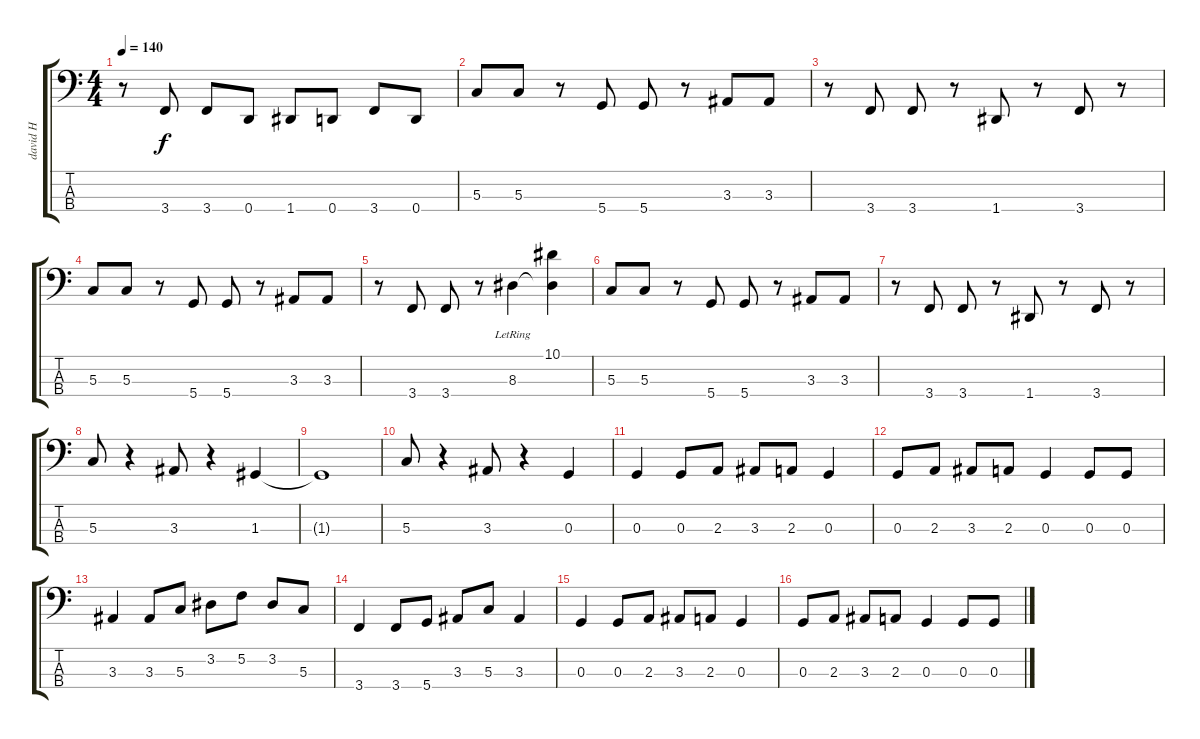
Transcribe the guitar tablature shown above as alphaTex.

\track ("david H" "david H") {instrument electricbassfinger}
\staff {score tabs}
\tuning (F2 C2 G1 D1) {hide}
\ts (4 4)
\tempo 140
\clef f4
\ks c
r.8{dy f} 3.4.8 3.4.8 0.4.8 1.4.8 0.4.8 3.4.8 0.4.8 |
5.3.8 5.3.8 r.8 5.4.8 5.4.8 r.8 3.3.8 3.3.8 |
r.8 3.4.8 3.4.8 r.8 1.4.8 r.8 3.4.8 r.8 |
5.3.8 5.3.8 r.8 5.4.8 5.4.8 r.8 3.3.8 3.3.8 |
r.8 3.4.8 3.4.8 r.8 8.3{lr}.4 (10.1 8.3{t}).4 |
5.3.8 5.3.8 r.8 5.4.8 5.4.8 r.8 3.3.8 3.3.8 |
r.8 3.4.8 3.4.8 r.8 1.4.8 r.8 3.4.8 r.8 |
5.3.8 r.4 3.3.8 r.4 1.3.4 |
1.3{t}.1 |
5.3.8 r.4 3.3.8 r.4 0.3.4 |
0.3.4{instrument fretlessbass} 0.3.8 2.3.8 3.3.8 2.3.8 0.3.4 |
0.3.8 2.3.8 3.3.8 2.3.8 0.3.4 0.3.8 0.3.8 |
3.3.4 3.3.8 5.3.8 3.2.8 5.2.8 3.2.8 5.3.8 |
3.4.4 3.4.8 5.4.8 3.3.8 5.3.8 3.3.4 |
0.3.4 0.3.8 2.3.8 3.3.8 2.3.8 0.3.4 |
0.3.8 2.3.8 3.3.8 2.3.8 0.3.4 0.3.8 0.3.8
